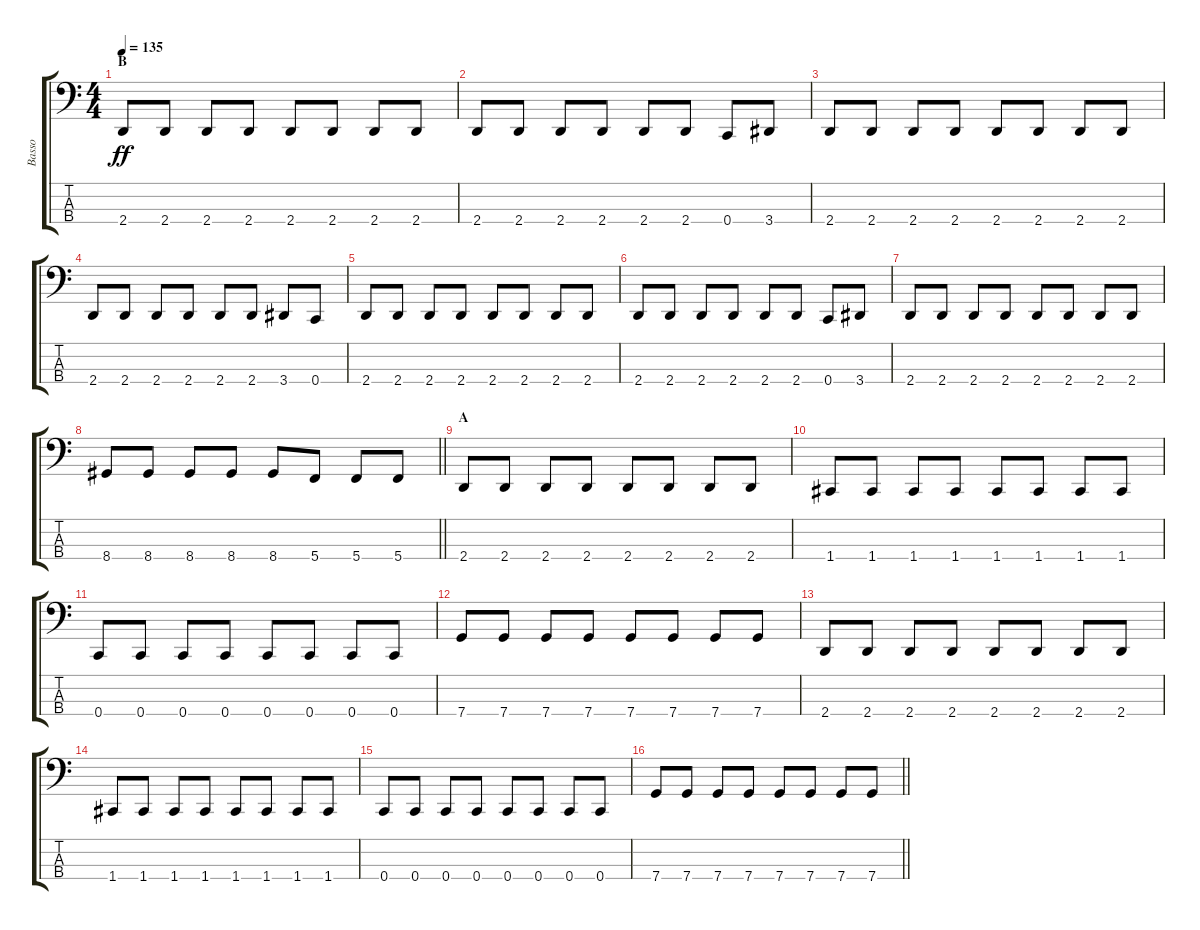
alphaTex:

\track ("Basso" "Basso") {instrument electricbasspick}
\staff {score tabs}
\tuning (F2 C2 G1 C1) {hide}
\ts (4 4)
\section ("" "B")
\tempo 135
\clef f4
\ks c
2.4.8{dy ff} 2.4.8 2.4.8 2.4.8 2.4.8 2.4.8 2.4.8 2.4.8 |
2.4.8 2.4.8 2.4.8 2.4.8 2.4.8 2.4.8 0.4.8 3.4.8 |
2.4.8 2.4.8 2.4.8 2.4.8 2.4.8 2.4.8 2.4.8 2.4.8 |
2.4.8 2.4.8 2.4.8 2.4.8 2.4.8 2.4.8 3.4.8 0.4.8 |
2.4.8 2.4.8 2.4.8 2.4.8 2.4.8 2.4.8 2.4.8 2.4.8 |
2.4.8 2.4.8 2.4.8 2.4.8 2.4.8 2.4.8 0.4.8 3.4.8 |
2.4.8 2.4.8 2.4.8 2.4.8 2.4.8 2.4.8 2.4.8 2.4.8 |
\barLineRight lightlight
8.4.8 8.4.8 8.4.8 8.4.8 8.4.8 5.4.8 5.4.8 5.4.8 |
\section ("" "A")
2.4.8 2.4.8 2.4.8 2.4.8 2.4.8 2.4.8 2.4.8 2.4.8 |
1.4.8 1.4.8 1.4.8 1.4.8 1.4.8 1.4.8 1.4.8 1.4.8 |
0.4.8 0.4.8 0.4.8 0.4.8 0.4.8 0.4.8 0.4.8 0.4.8 |
7.4.8 7.4.8 7.4.8 7.4.8 7.4.8 7.4.8 7.4.8 7.4.8 |
2.4.8 2.4.8 2.4.8 2.4.8 2.4.8 2.4.8 2.4.8 2.4.8 |
1.4.8 1.4.8 1.4.8 1.4.8 1.4.8 1.4.8 1.4.8 1.4.8 |
0.4.8 0.4.8 0.4.8 0.4.8 0.4.8 0.4.8 0.4.8 0.4.8 |
\barLineRight lightlight
7.4.8 7.4.8 7.4.8 7.4.8 7.4.8 7.4.8 7.4.8 7.4.8
